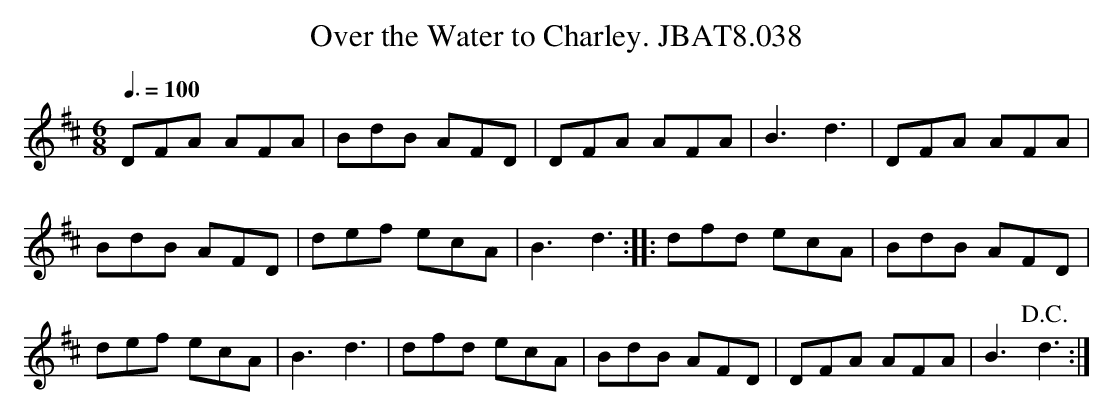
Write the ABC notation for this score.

X:1
T:Over the Water to Charley. JBAT8.038
M:6/8
L:1/8
Q:3/8=100
K:D
DFA AFA|BdB AFD|DFA AFA|B3 d3|DFA AFA|
BdB AFD|def ecA|B3d3::dfd ecA|BdB AFD|
def ecA|B3d3|dfd ecA|BdB AFD|DFA AFA|B3!D.C.!d3:|
